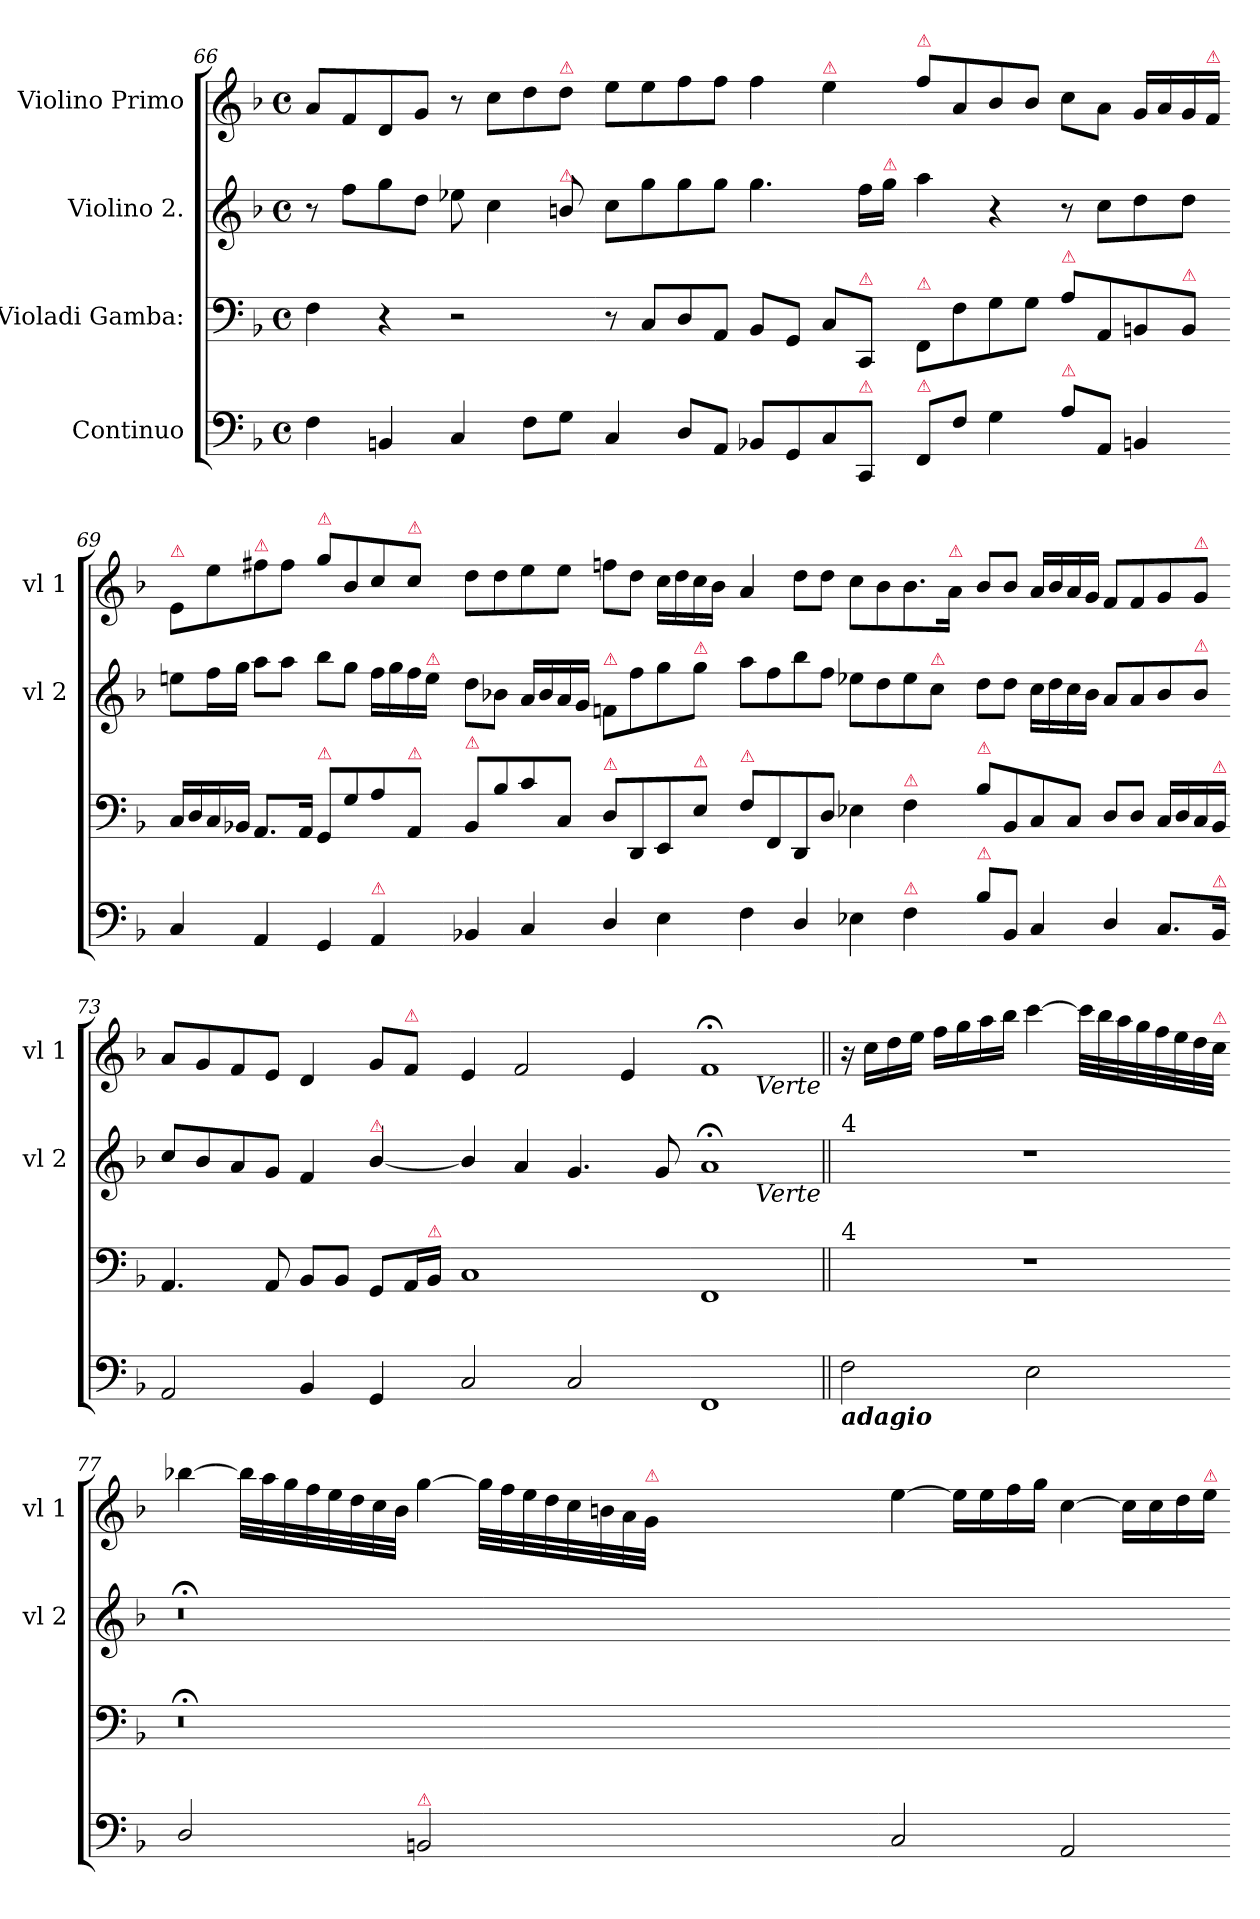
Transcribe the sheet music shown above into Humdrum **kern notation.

**kern	**kern	**kern	**kern
*part4	*part3	*part2	*part1
*staff4	*staff3	*staff2	*staff1
*I"Continuo	*I"Violadi Gamba:	*I"Violino 2.	*I"Violino Primo
*	*	*I'vl 2	*I'vl 1
*clefF4	*clefF4	*clefG2	*clefG2
*k[b-]	*k[b-]	*k[b-]	*k[b-]
*F:	*F:	*F:	*F:
*M4/4	*M4/4	*M4/4	*M4/4
*met(c)	*met(c)	*met(c)	*met(c)
=66	=66	=66	=66
4F\	4F\	8r	8a/L
.	.	8ff\L	8f/
4BBn/	4r	8gg\	8d/
.	.	8dd\J	8g/J
4C/	2r	8ee-X\	8r
.	.	4cc\	8cc\L
8F\L	.	.	8dd\
!	!	!	!LO:TX:a:color=crimson:t=⚠
!	!	!LO:TX:a:color=crimson:t=⚠	!
8G\J	.	8bn/	8dd\J
=67-	=67-	=67-	=67-
4C/	8r	8cc\L	8ee\L
.	8C/L	8gg\	8ee\
8D/L	8D/	8gg\	8ff\
8AA/J	8AA/J	8gg\J	8ff\J
8BB-X/L	8BB-/L	4.gg\	4ff\
8GG/	8GG/J	.	.
!	!	!	!LO:TX:a:color=crimson:t=⚠
8C/	8C/L	.	4ee\
!	!LO:TX:a:color=crimson:t=⚠	!	!
!LO:TX:a:color=crimson:t=⚠	!	!	!
8CC/J	8CC/J	16ff\LL	.
!	!	!LO:TX:a:color=crimson:t=⚠	!
.	.	16gg\JJ	.
=68-	=68-	=68-	=68-
!	!	!	!LO:TX:a:color=crimson:t=⚠
!	!LO:TX:a:color=crimson:t=⚠	!	!
!LO:TX:a:color=crimson:t=⚠	!	!	!
8FF/L	8FF/L	4aa\	8ff\L
8F\J	8F\	.	8a/
4G\	8G\	4r	8b-/
.	8G\J	.	8b-/J
!	!LO:TX:a:color=crimson:t=⚠	!	!
!LO:TX:a:color=crimson:t=⚠	!	!	!
8A\L	8A\L	8r	8cc\L
8AA/J	8AA/	8cc\L	8a\J
4BBn/	8BBn/	8dd\	16g/LL
.	.	.	16a/
!	!LO:TX:a:color=crimson:t=⚠	!	!
.	8BB/J	8dd\J	16g/
!	!	!	!LO:TX:a:color=crimson:t=⚠
.	.	.	16f/JJ
=69-	=69-	=69-	=69-
!	!	!	!LO:TX:a:color=crimson:t=⚠
4C/	16C/LL	8een\L	8e/L
.	16D/	.	.
.	16C/	16ff\L	8ee\
.	16BB-X/JJ	16gg\JJ	.
!	!	!	!LO:TX:a:color=crimson:t=⚠
4AA/	8.AA/L	8aa\L	8ff#X\
.	.	8aa\J	8ff#\J
.	16AA/Jk	.	.
!	!	!	!LO:TX:a:color=crimson:t=⚠
!	!LO:TX:a:color=crimson:t=⚠	!	!
4GG/	8GG/L	8bb-\L	8gg\L
.	8G\	8gg\J	8b-/
!LO:TX:a:color=crimson:t=⚠	!	!	!
4AA/	8A\	16ff\LL	8cc/
.	.	16gg\	.
!	!	!	!LO:TX:a:color=crimson:t=⚠
!	!LO:TX:a:color=crimson:t=⚠	!	!
.	8AA/J	16ff\	8cc/J
!	!	!LO:TX:a:color=crimson:t=⚠	!
.	.	16ee\JJ	.
=70-	=70-	=70-	=70-
!	!LO:TX:a:color=crimson:t=⚠	!	!
4BB-X/	8BB-/L	8dd\L	8dd\L
.	8B-\	8b-X\J	8dd\
4C/	8c\	16a/LL	8ee\
.	.	16b-/	.
.	8C/J	16a/	8ee\J
.	.	16g/JJ	.
!	!	!LO:TX:a:color=crimson:t=⚠	!
!	!LO:TX:a:color=crimson:t=⚠	!	!
4D/	8D/L	8fn/L	8ffn\L
.	8DD/	8ff\	8dd\J
4E\	8EE/	8gg\	16cc\LL
.	.	.	16dd\
!	!	!LO:TX:a:color=crimson:t=⚠	!
!	!LO:TX:a:color=crimson:t=⚠	!	!
.	8E\J	8gg\J	16cc\
.	.	.	16b-\JJ
=71-	=71-	=71-	=71-
!	!LO:TX:a:color=crimson:t=⚠	!	!
4F\	8F\L	8aa\L	4a/
.	8FF/	8ff\	.
4D/	8DD/	8bb-\	8dd\L
.	8D\J	8ff\J	8dd\J
4E-X\	4E-X\	8ee-X\L	8cc\L
.	.	8dd\	8b-\
!	!LO:TX:a:color=crimson:t=⚠	!	!
!LO:TX:a:color=crimson:t=⚠	!	!	!
4F\	4F\	8ee-\	8.b-\
!	!	!LO:TX:a:color=crimson:t=⚠	!
.	.	8cc\J	.
!	!	!	!LO:TX:a:color=crimson:t=⚠
.	.	.	16a\Jk
=72-	=72-	=72-	=72-
!	!LO:TX:a:color=crimson:t=⚠	!	!
!LO:TX:a:color=crimson:t=⚠	!	!	!
8B-\L	8B-\L	8dd\L	8b-/L
8BB-/J	8BB-/	8dd\J	8b-/J
4C/	8C/	16cc\LL	16a/LL
.	.	16dd\	16b-/
.	8C/J	16cc\	16a/
.	.	16b-\JJ	16g/JJ
4D/	8D/L	8a/L	8f/L
.	8D/J	8a/	8f/
8.C/L	16C/LL	8b-/	8g/
.	16D/	.	.
!	!	!	!LO:TX:a:color=crimson:t=⚠
!	!	!LO:TX:a:color=crimson:t=⚠	!
.	16C/	8b-/J	8g/J
!	!LO:TX:a:color=crimson:t=⚠	!	!
!LO:TX:a:color=crimson:t=⚠	!	!	!
16BB-/Jk	16BB-/JJ	.	.
=73-	=73-	=73-	=73-
2AA/	4.AA/	8cc/L	8a/L
.	.	8b-/	8g/
.	.	8a/	8f/
.	8AA/	8g/J	8e/J
4BB-/	8BB-/L	4f/	4d/
.	8BB-/J	.	.
!	!	!LO:TX:a:color=crimson:t=⚠	!
4GG/	8GG/L	[4b-/	8g/L
!	!	!	!LO:TX:a:color=crimson:t=⚠
.	16AA/L	.	8f/J
!	!LO:TX:a:color=crimson:t=⚠	!	!
.	16BB-/JJ	.	.
=74-	=74-	=74-	=74-
2C/	1C/	4b-/]	4e/
.	.	4a/	2f/
2C/	.	4.g/	.
.	.	.	4e/
.	.	8g/	.
=75-	=75-	=75-	=75-
1FF/	1FF/	1a;</	1f;</
!	!	!	!LO:TX:b:i:rj:t=Verte
!	!	!LO:TX:b:i:rj:t=Verte	!
=76||	=76||	=76||	=76||
!	!	!LO:TX:a:t=4	!
!	!LO:TX:a:t=4	!	!
!LO:TX:b:Bi:t=adagio	!	!	!
2F\	1r	1r	16r
.	.	.	16cc\LL
.	.	.	16dd\
.	.	.	16ee\JJ
.	.	.	16ff\LL
.	.	.	16gg\
.	.	.	16aa\
.	.	.	16bb-\JJ
2E\	.	.	[4ccc\
.	.	.	32ccc\LLL]
.	.	.	32bb-\
.	.	.	32aa\
.	.	.	32gg\
.	.	.	32ff\
.	.	.	32ee\
.	.	.	32dd\
!	!	!	!LO:TX:a:color=crimson:t=⚠
.	.	.	32cc\JJJ
=77-	=77-	=77-	=77-
2D/	0.r;<	0.r;<	[4bb-X\
.	.	.	32bb-\LLL]
.	.	.	32aa\
.	.	.	32gg\
.	.	.	32ff\
.	.	.	32ee\
.	.	.	32dd\
.	.	.	32cc\
.	.	.	32b-\JJJ
!LO:TX:a:color=crimson:t=⚠	!	!	!
2BBn/	.	.	[4gg\
.	.	.	32gg\LLL]
.	.	.	32ff\
.	.	.	32ee\
.	.	.	32dd\
.	.	.	32cc\
.	.	.	32bn\
.	.	.	32a\
!	!	!	!LO:TX:a:color=crimson:t=⚠
.	.	.	32g\JJJ
0ryy	.	.	0ryy
=78-	=78-	=78-	=78-
2C/	1ryy	1ryy	[4ee\
.	.	.	16ee\LL]
.	.	.	16ee\
.	.	.	16ff\
.	.	.	16gg\JJ
2AA/	.	.	[4cc\
.	.	.	16cc\LL]
.	.	.	16cc\
.	.	.	16dd\
!	!	!	!LO:TX:a:color=crimson:t=⚠
.	.	.	16ee\JJ
=-	=-	=-	=-
*-	*-	*-	*-
